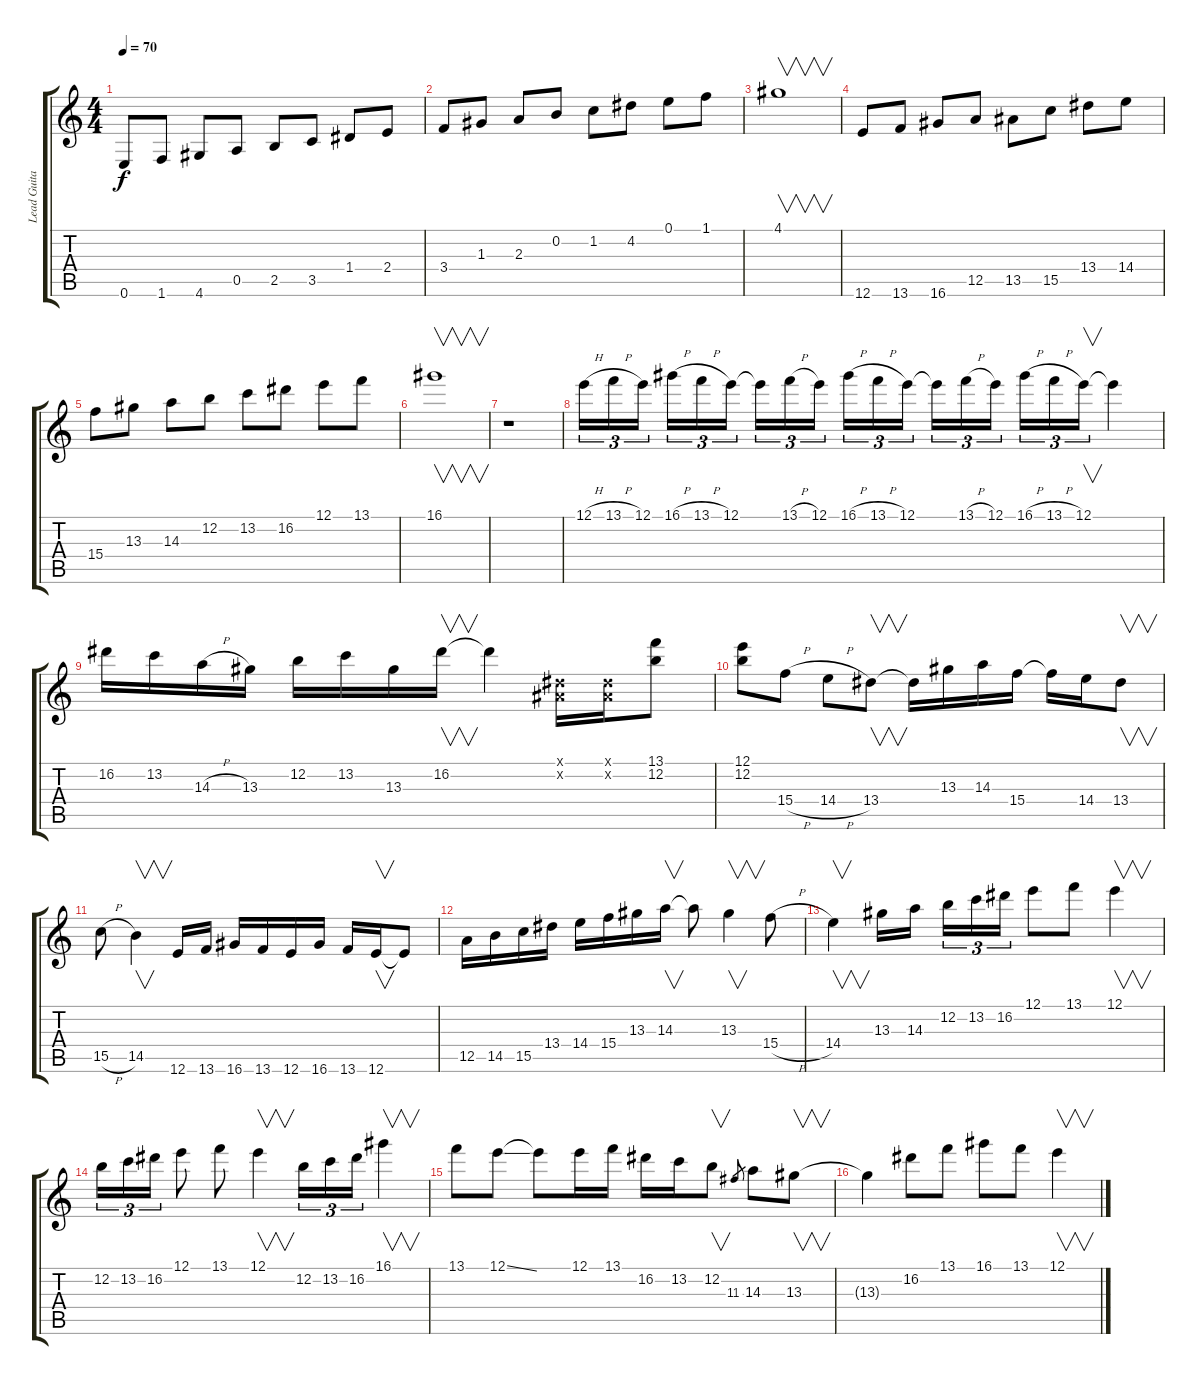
\track ("Lead Guitar" "Lead Guita") {instrument distortionguitar}
\staff {score tabs}
\tuning (E4 B3 G3 D3 A2 E2) {hide}
\ts (4 4)
\tempo 70
\clef g2
\ks c
0.6.8{dy f instrument distortionguitar} 1.6.8 4.6.8 0.5.8 2.5.8 3.5.8 1.4.8 2.4.8 |
3.4.8 1.3.8 2.3.8 0.2.8 1.2.8 4.2.8 0.1.8 1.1.8 |
4.1.1{v} |
12.6.8 13.6.8 16.6.8 12.5.8 13.5.8 15.5.8 13.4.8 14.4.8 |
15.4.8 13.3.8 14.3.8 12.2.8 13.2.8 16.2.8 12.1.8 13.1.8 |
16.1.1{v} |
r.1 |
12.1{h}.16{tu (3 2)} 13.1{h}.16{tu (3 2)} 12.1.16{tu (3 2)} 16.1{h}.16{tu (3 2)} 13.1{h}.16{tu (3 2)} 12.1.16{tu (3 2)} 12.1{t}.16{tu (3 2)} 13.1{h}.16{tu (3 2)} 12.1.16{tu (3 2)} 16.1{h}.16{tu (3 2)} 13.1{h}.16{tu (3 2)} 12.1.16{tu (3 2)} 12.1{t}.16{tu (3 2)} 13.1{h}.16{tu (3 2)} 12.1.16{tu (3 2)} 16.1{h}.16{tu (3 2)} 13.1{h}.16{tu (3 2)} 12.1.16{v tu (3 2)} 12.1{t}.4 |
16.2.16 13.2.16 14.3{h}.16 13.3.16 12.2.16 13.2.16 13.3.16 16.2.16{v} 16.2{t}.4 (-1.1{x} -1.2{x}).16 (-1.1{x} -1.2{x}).16 (13.1 12.2).8 |
(12.1 12.2).8 15.4{h}.8 14.4{h}.8 13.4.8{v} 13.4{t}.16 13.3.16 14.3.16 15.4.16 15.4{t}.16 14.4.16 13.4.8{v} |
15.5{h}.8 14.5.4{v} 12.6.16 13.6.16 16.6.16 13.6.16 12.6.16 16.6.16 13.6.16 12.6.16{v} 12.6{t}.8 |
12.5.16 14.5.16 15.5.16 13.4.16 14.4.16 15.4.16 13.3.16 14.3.16{v} 14.3{t}.8 13.3.4{v} 15.4{h}.8 |
14.4.4{v} 13.3.16 14.3.16 12.2.16{tu (3 2)} 13.2.16{tu (3 2)} 16.2.16{tu (3 2)} 12.1.8 13.1.8 12.1.4{v} |
12.2.16{tu (3 2)} 13.2.16{tu (3 2)} 16.2.16{tu (3 2)} 12.1.8 13.1.8 12.1.4{v} 12.2.16{tu (3 2)} 13.2.16{tu (3 2)} 16.2.16{tu (3 2)} 16.1.4{v} |
13.1.8 12.1{ss}.8 12.1{t}.8 12.1.16 13.1.16 16.2.16 13.2.16 12.2.8{v} 11.3.8{gr} 14.3.8 13.3.8{v} |
13.3{t}.4 16.2.8 13.1.8 16.1.8 13.1.8 12.1.4{v}
